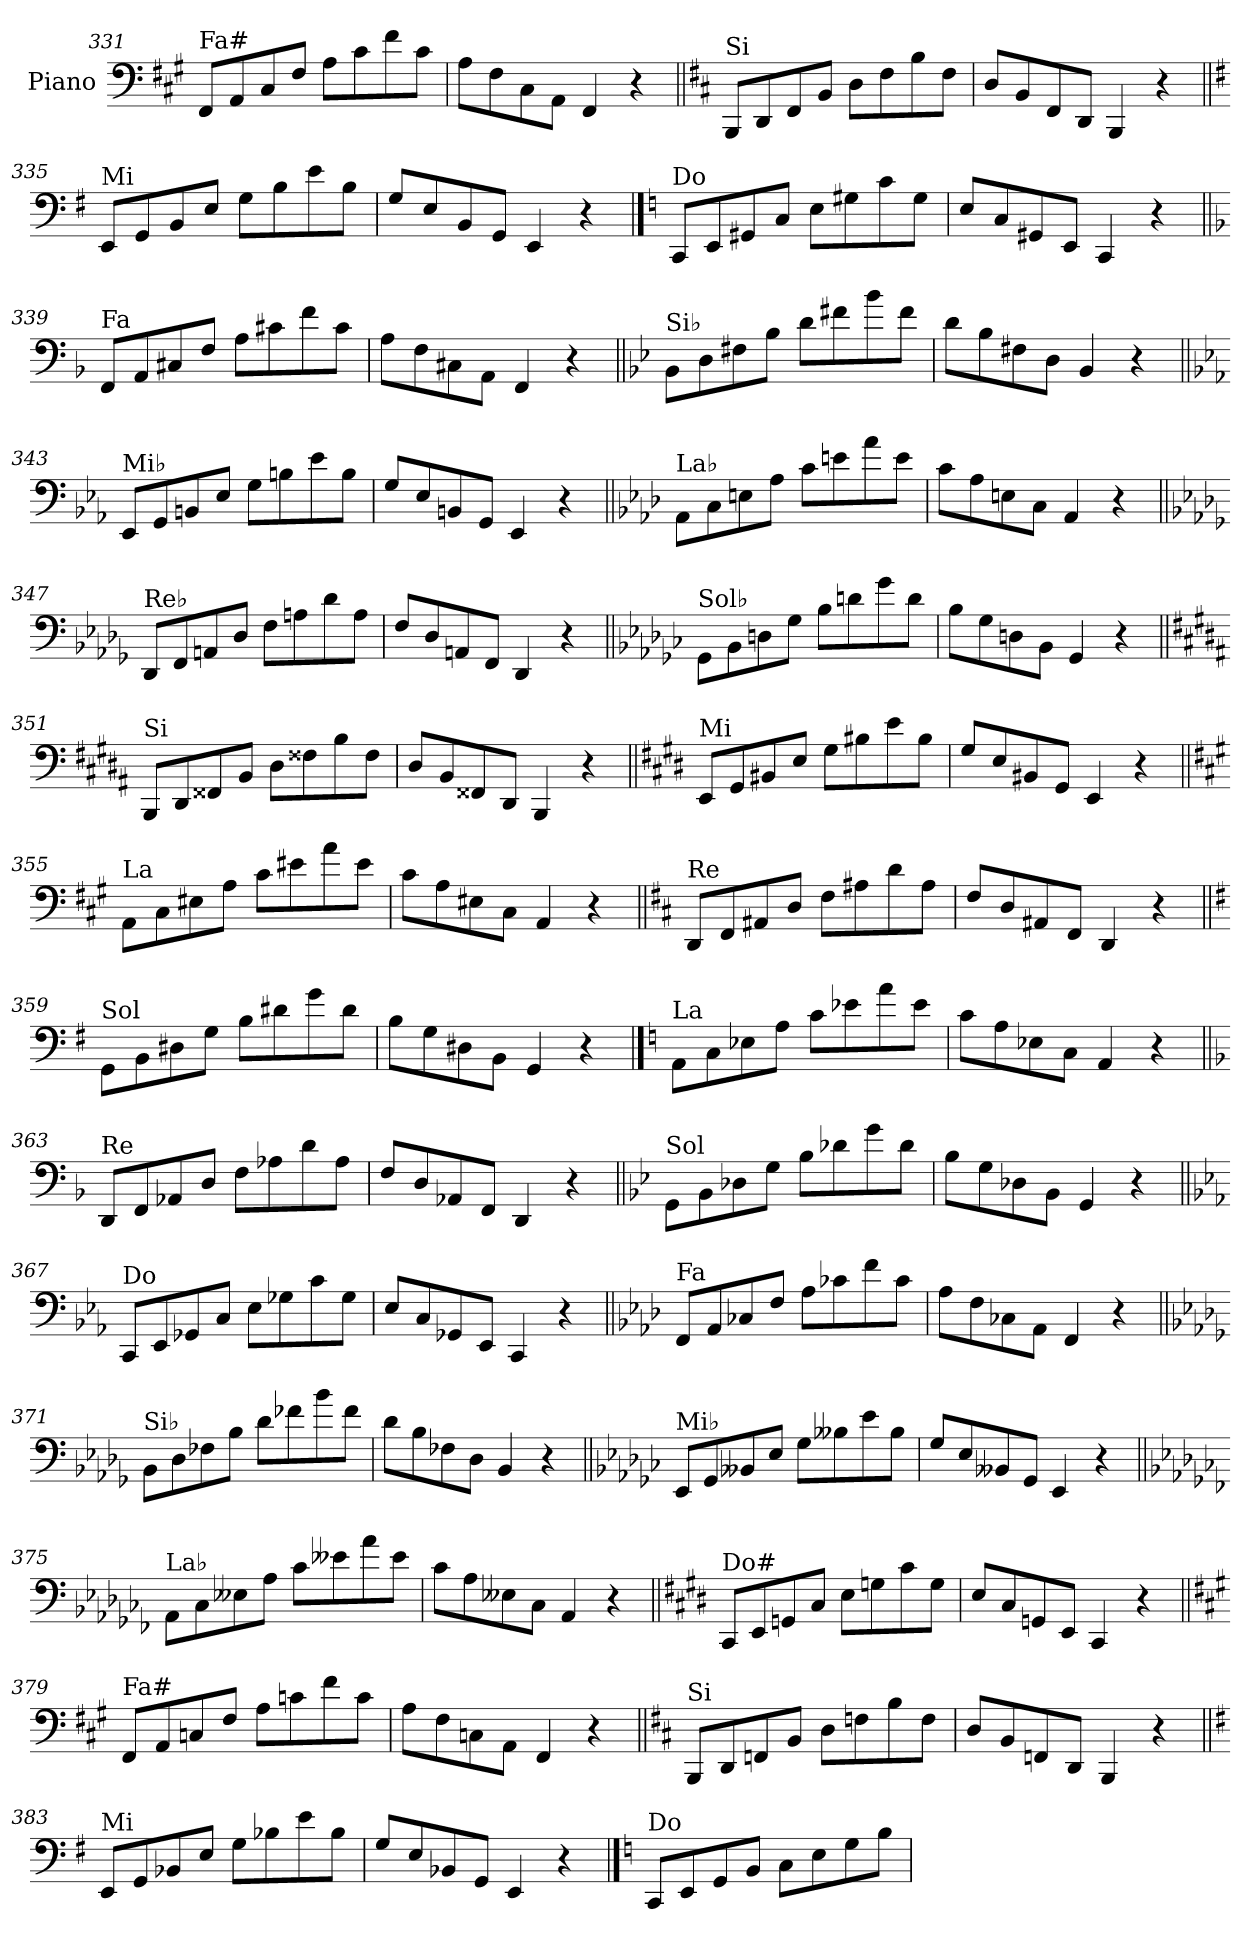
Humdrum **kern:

**kern
*part1
*staff1
*I"Piano
*I'Pno.
!!LO:LB:g=z
*clefF4
*k[f#c#g#]
=331
!LO:TX:a:t=Fa#
8FF#/L
8AA/
8C#/
8F#/J
8A\L
8c#\
8f#\
8c#\J
=332
8A\L
8F#\
8C#\
8AA\J
4FF#/
4r
=333||
*k[f#c#]
!LO:TX:a:t=Si
8BBB/L
8DD/
8FF#/
8BB/J
8D\L
8F#\
8B\
8F#\J
=334
8D/L
8BB/
8FF#/
8DD/J
4BBB/
4r
=335||
*k[f#]
!LO:TX:a:t=Mi
8EE/L
8GG/
8BB/
8E/J
8G\L
8B\
8e\
8B\J
=336
8G/L
8E/
8BB/
8GG/J
4EE/
4r
!!LO:PB:g=z
==337
*k[]
!LO:TX:a:t=Do
8CC/L
8EE/
8GG#X/
8C/J
8E\L
8G#X\
8c\
8G#\J
=338
8E/L
8C/
8GG#X/
8EE/J
4CC/
4r
=339||
*k[b-]
!LO:TX:a:t=Fa
8FF/L
8AA/
8C#X/
8F/J
8A\L
8c#X\
8f\
8c#\J
=340
8A\L
8F\
8C#X\
8AA\J
4FF/
4r
=341||
*k[b-e-]
!LO:TX:a:t=Si♭
8BB-\L
8D\
8F#X\
8B-\J
8d\L
8f#X\
8b-\
8f#\J
=342
8d\L
8B-\
8F#X\
8D\J
4BB-/
4r
!!LO:LB:g=z
=343||
*k[b-e-a-]
!LO:TX:a:t=Mi♭
8EE-/L
8GG/
8BBn/
8E-/J
8G\L
8Bn\
8e-\
8B\J
=344
8G/L
8E-/
8BBn/
8GG/J
4EE-/
4r
=345||
*k[b-e-a-d-]
!LO:TX:a:t=La♭
8AA-\L
8C\
8En\
8A-\J
8c\L
8en\
8a-\
8e\J
=346
8c\L
8A-\
8En\
8C\J
4AA-/
4r
=347||
*k[b-e-a-d-g-]
!LO:TX:a:t=Re♭
8DD-/L
8FF/
8AAn/
8D-/J
8F\L
8An\
8d-\
8A\J
=348
8F/L
8D-/
8AAn/
8FF/J
4DD-/
4r
!!LO:LB:g=z
=349||
*k[b-e-a-d-g-c-]
!LO:TX:a:t=Sol♭
8GG-\L
8BB-\
8Dn\
8G-\J
8B-\L
8dn\
8g-\
8d\J
=350
8B-\L
8G-\
8Dn\
8BB-\J
4GG-/
4r
=351||
*k[f#c#g#d#a#]
!LO:TX:a:t=Si
8BBB/L
8DD#/
8FF##X/
8BB/J
8D#\L
8F##X\
8B\
8F##\J
=352
8D#/L
8BB/
8FF##X/
8DD#/J
4BBB/
4r
=353||
*k[f#c#g#d#]
!LO:TX:a:t=Mi
8EE/L
8GG#/
8BB#X/
8E/J
8G#\L
8B#X\
8e\
8B#\J
=354
8G#/L
8E/
8BB#X/
8GG#/J
4EE/
4r
!!LO:LB:g=z
=355||
*k[f#c#g#]
!LO:TX:a:t=La
8AA\L
8C#\
8E#X\
8A\J
8c#\L
8e#X\
8a\
8e#\J
=356
8c#\L
8A\
8E#X\
8C#\J
4AA/
4r
=357||
*k[f#c#]
!LO:TX:a:t=Re
8DD/L
8FF#/
8AA#X/
8D/J
8F#\L
8A#X\
8d\
8A#\J
=358
8F#/L
8D/
8AA#X/
8FF#/J
4DD/
4r
=359||
*k[f#]
!LO:TX:a:t=Sol
8GG\L
8BB\
8D#X\
8G\J
8B\L
8d#X\
8g\
8d#\J
=360
8B\L
8G\
8D#X\
8BB\J
4GG/
4r
!!LO:LB:g=z
==361
*k[]
!LO:TX:a:t=La
8AA\L
8C\
8E-X\
8A\J
8c\L
8e-X\
8a\
8e-\J
=362
8c\L
8A\
8E-X\
8C\J
4AA/
4r
=363||
*k[b-]
!LO:TX:a:t=Re
8DD/L
8FF/
8AA-X/
8D/J
8F\L
8A-X\
8d\
8A-\J
=364
8F/L
8D/
8AA-X/
8FF/J
4DD/
4r
=365||
*k[b-e-]
!LO:TX:a:t=Sol
8GG\L
8BB-\
8D-X\
8G\J
8B-\L
8d-X\
8g\
8d-\J
=366
8B-\L
8G\
8D-X\
8BB-\J
4GG/
4r
!!LO:LB:g=z
=367||
*k[b-e-a-]
!LO:TX:a:t=Do
8CC/L
8EE-/
8GG-X/
8C/J
8E-\L
8G-X\
8c\
8G-\J
=368
8E-/L
8C/
8GG-X/
8EE-/J
4CC/
4r
=369||
*k[b-e-a-d-]
!LO:TX:a:t=Fa
8FF/L
8AA-/
8C-X/
8F/J
8A-\L
8c-X\
8f\
8c-\J
=370
8A-\L
8F\
8C-X\
8AA-\J
4FF/
4r
=371||
*k[b-e-a-d-g-]
!LO:TX:a:t=Si♭
8BB-\L
8D-\
8F-X\
8B-\J
8d-\L
8f-X\
8b-\
8f-\J
=372
8d-\L
8B-\
8F-X\
8D-\J
4BB-/
4r
!!LO:LB:g=z
=373||
*k[b-e-a-d-g-c-]
!LO:TX:a:t=Mi♭
8EE-/L
8GG-/
8BB--X/
8E-/J
8G-\L
8B--X\
8e-\
8B--\J
=374
8G-/L
8E-/
8BB--X/
8GG-/J
4EE-/
4r
=375||
*k[b-e-a-d-g-c-f-]
!LO:TX:a:t=La♭
8AA-\L
8C-\
8E--X\
8A-\J
8c-\L
8e--X\
8a-\
8e--\J
=376
8c-\L
8A-\
8E--X\
8C-\J
4AA-/
4r
=377||
*k[f#c#g#d#]
!LO:TX:a:t=Do#
8CC#/L
8EE/
8GGn/
8C#/J
8E\L
8Gn\
8c#\
8G\J
=378
8E/L
8C#/
8GGn/
8EE/J
4CC#/
4r
!!LO:LB:g=z
=379||
*k[f#c#g#]
!LO:TX:a:t=Fa#
8FF#/L
8AA/
8Cn/
8F#/J
8A\L
8cn\
8f#\
8c\J
=380
8A\L
8F#\
8Cn\
8AA\J
4FF#/
4r
=381||
*k[f#c#]
!LO:TX:a:t=Si
8BBB/L
8DD/
8FFn/
8BB/J
8D\L
8Fn\
8B\
8F\J
=382
8D/L
8BB/
8FFn/
8DD/J
4BBB/
4r
=383||
*k[f#]
!LO:TX:a:t=Mi
8EE/L
8GG/
8BB-X/
8E/J
8G\L
8B-X\
8e\
8B-\J
=384
8G/L
8E/
8BB-X/
8GG/J
4EE/
4r
!!LO:PB:g=z
==385
*k[]
!LO:TX:a:t=Do
8CC/L
8EE/
8GG/
8BB/J
8C\L
8E\
8G\
8B\J
=
*-
